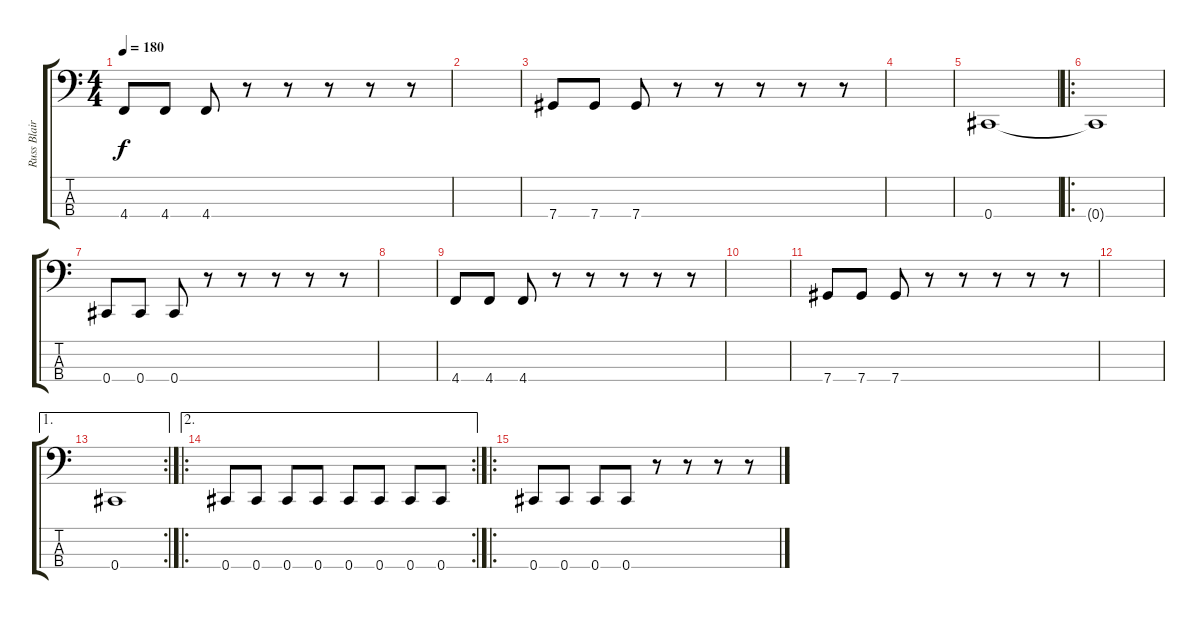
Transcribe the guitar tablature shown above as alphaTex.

\track ("Russ Blair" "Russ Blair") {instrument electricbasspick}
\staff {score tabs}
\tuning (Gb2 Db2 Ab1 Db1) {hide}
\ts (4 4)
\tempo 180
\clef f4
\ks c
4.4.8{dy f} 4.4.8 4.4.8 r.8 r.8 r.8 r.8 r.8 |
|
7.4.8 7.4.8 7.4.8 r.8 r.8 r.8 r.8 r.8 |
|
0.4.1 |
\ro
0.4{t}.1 |
0.4.8 0.4.8 0.4.8 r.8 r.8 r.8 r.8 r.8 |
|
4.4.8 4.4.8 4.4.8 r.8 r.8 r.8 r.8 r.8 |
|
7.4.8 7.4.8 7.4.8 r.8 r.8 r.8 r.8 r.8 |
|
\ae 1
\rc 2
0.4.1 |
\ae 2
\ro
\rc 2
0.4.8 0.4.8 0.4.8 0.4.8 0.4.8 0.4.8 0.4.8 0.4.8 |
\ro
0.4.8 0.4.8 0.4.8 0.4.8 r.8 r.8 r.8 r.8
